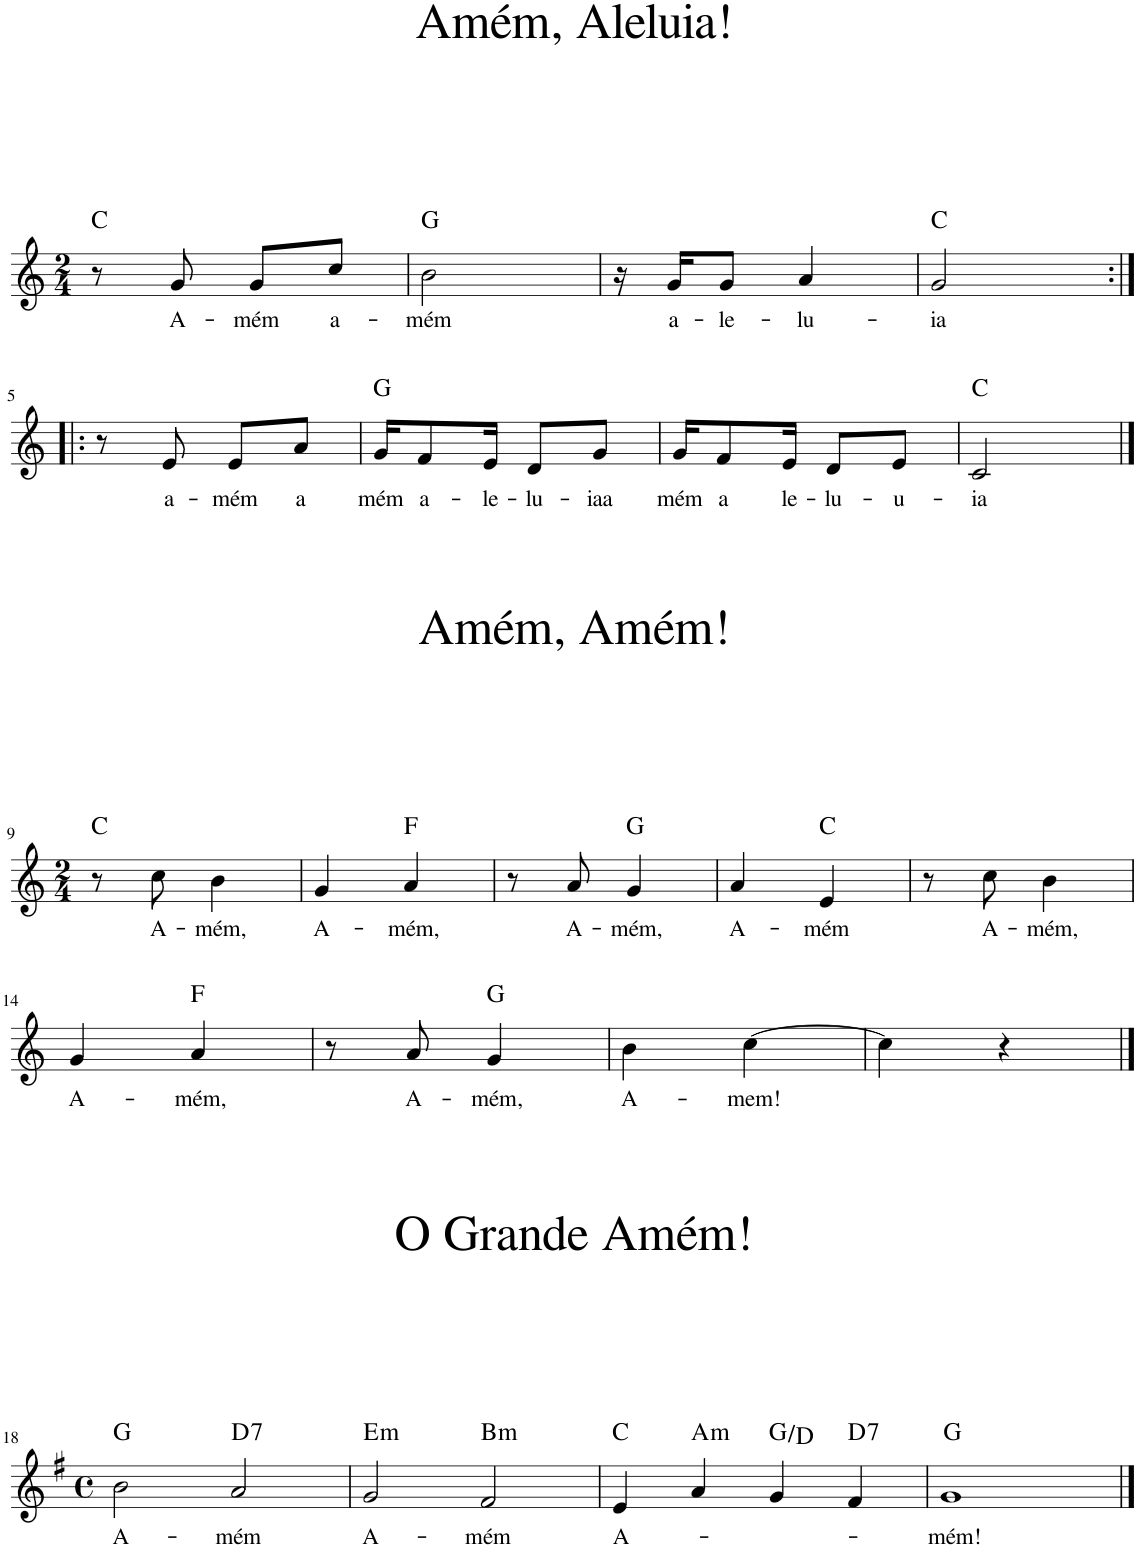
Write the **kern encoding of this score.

**kern	**text	**harte
*part1	*part1	*part1
*staff1	*staff1	*
*I"Voz	*	*
*I'Vo.	*	*
*clefG2	*	*
*k[]	*	*
*M2/4	*	*
=1	=1	=1
8r	.	C:maj
!	!LO:LY:b	!
8g/	A-	.
!	!LO:LY:b	!
8g/L	-mém	.
!	!LO:LY:b	!
8cc/J	a-	.
=2	=2	=2
!	!LO:LY:b	!
2b\	-mém	G:maj
=3	=3	=3
16r	.	.
!	!LO:LY:b	!
16g/KL	a-	.
!	!LO:LY:b	!
8g/J	-le-	.
!	!LO:LY:b	!
4a/	-lu-	.
=4	=4	=4
!	!LO:LY:b	!
2g/	-ia	C:maj
!!LO:LB:g=z
=5:|!|:	=5:|!|:	=5:|!|:
8r	.	.
!	!LO:LY:b	!
8e/	a-	.
!	!LO:LY:b	!
8e/L	-mém	.
!	!LO:LY:b	!
8a/J	a	.
=6	=6	=6
!	!LO:LY:b	!
16g/KL	mém	G:maj
!	!LO:LY:b	!
8f/	a-	.
!	!LO:LY:b	!
16e/Jk	-le-	.
!	!LO:LY:b	!
8d/L	-lu-	.
!	!LO:LY:b	!
8g/J	-iaa	.
=7	=7	=7
!	!LO:LY:b	!
16g/KL	mém	.
!	!LO:LY:b	!
8f/	a	.
!	!LO:LY:b	!
16e/Jk	le-	.
!	!LO:LY:b	!
8d/L	-lu-	.
!	!LO:LY:b	!
8e/J	-u-	.
=8	=8	=8
!	!LO:LY:b	!
2c/	-ia	C:maj
!!LO:LB:g=z
==9	==9	==9
*M2/4	*	*
8r	.	C:maj
!	!LO:LY:b	!
8cc\	A-	.
!	!LO:LY:b	!
4b\	-mém,	.
=10	=10	=10
!	!LO:LY:b	!
4g/	A-	.
!	!LO:LY:b	!
4a/	-mém,	F:maj
=11	=11	=11
8r	.	.
!	!LO:LY:b	!
8a/	A-	.
!	!LO:LY:b	!
4g/	-mém,	G:maj
=12	=12	=12
!	!LO:LY:b	!
4a/	A-	.
!	!LO:LY:b	!
4e/	-mém	C:maj
=13	=13	=13
8r	.	.
!	!LO:LY:b	!
8cc\	A-	.
!	!LO:LY:b	!
4b\	-mém,	.
!!LO:LB:g=z
=14	=14	=14
!	!LO:LY:b	!
4g/	A-	.
!	!LO:LY:b	!
4a/	-mém,	F:maj
=15	=15	=15
8r	.	.
!	!LO:LY:b	!
8a/	A-	.
!	!LO:LY:b	!
4g/	-mém,	G:maj
=16	=16	=16
!	!LO:LY:b	!
4b\	A-	.
!	!LO:LY:b	!LO:H:kt=N.C.
[4cc\	-mem!	N
=17	=17	=17
4cc\]	.	.
4r	.	.
!!LO:LB:g=z
==18	==18	==18
*k[f#]	*	*
*M4/4	*	*
*met(c)	*	*
!	!LO:LY:b	!
2b\	A-	G:maj
!	!LO:LY:b	!LO:H:kt=7
2a/	-mém	D:7
=19	=19	=19
!	!LO:LY:b	!LO:H:kt=m
2g/	A-	E:min
!	!LO:LY:b	!LO:H:kt=m
2f#/	-mém	B:min
=20	=20	=20
!	!LO:LY:b	!
4e/	A-	C:maj
!	!	!LO:H:kt=m
4a/	.	A:min
4g/	.	G:maj/5
!	!	!LO:H:kt=7
4f#/	.	D:7
=21	=21	=21
!	!LO:LY:b	!
1g	-mém!	G:maj
==	==	==
*-	*-	*-
